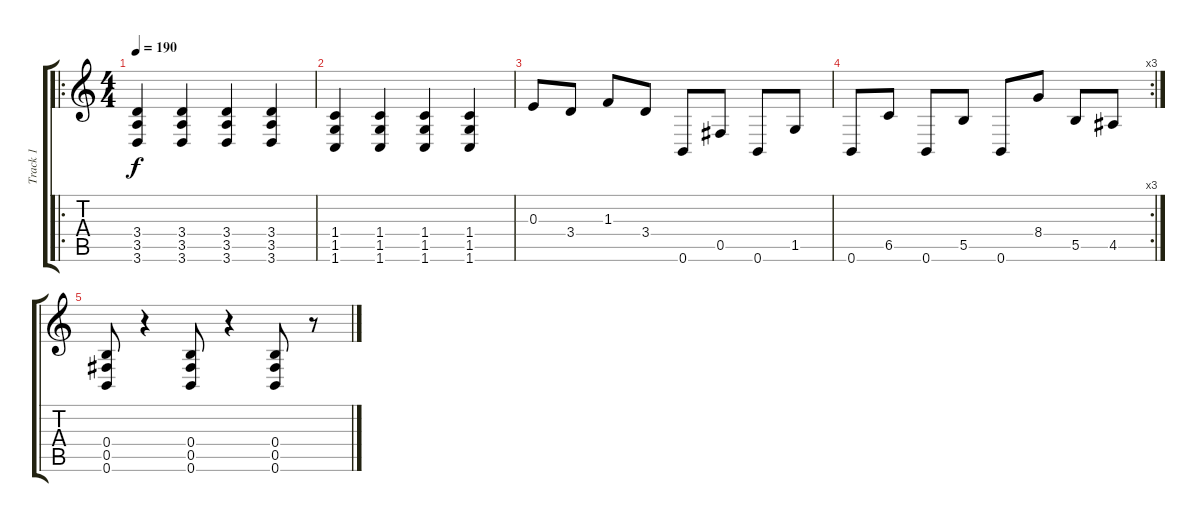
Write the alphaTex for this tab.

\track ("Track 1" "Track 1") {instrument distortionguitar}
\staff {score tabs}
\tuning (Db4 Ab3 E3 B2 Gb2 B1) {hide}
\ro
\ts (4 4)
\tempo 190
\clef g2
\ks c
(3.4 3.5 3.6).4{dy f} (3.4 3.5 3.6).4 (3.4 3.5 3.6).4 (3.4 3.5 3.6).4 |
(1.4 1.5 1.6).4 (1.4 1.5 1.6).4 (1.4 1.5 1.6).4 (1.4 1.5 1.6).4 |
0.3.8 3.4.8 1.3.8 3.4.8 0.6.8 0.5.8 0.6.8 1.5.8 |
\rc 3
0.6.8 6.5.8 0.6.8 5.5.8 0.6.8 8.4.8 5.5.8 4.5.8 |
(0.4 0.5 0.6).8 r.4 (0.4 0.5 0.6).8 r.4 (0.4 0.5 0.6).8 r.8
